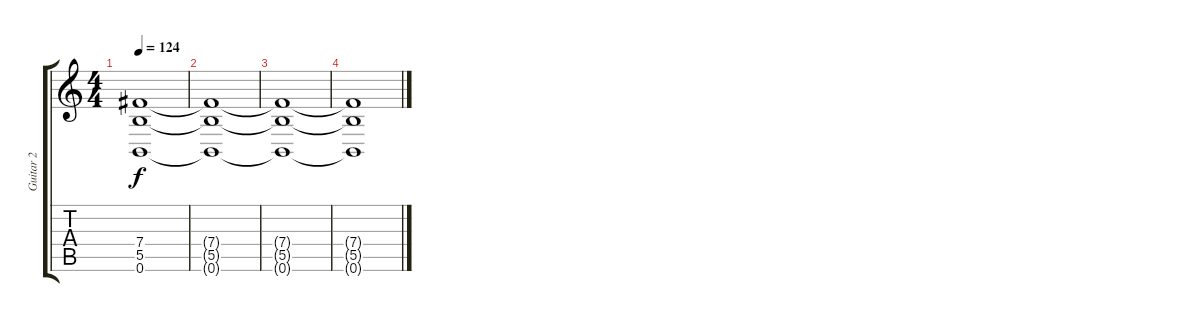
\track ("Guitar 2" "Guitar 2") {instrument electricguitarjazz}
\staff {score tabs}
\tuning (Db4 Ab3 E3 B2 Gb2 B1) {hide}
\ts (4 4)
\tempo 124
\clef g2
\ks c
(7.4 5.5 0.6).1{dy f volume 0} |
(7.4{t} 5.5{t} 0.6{t}).1 |
(7.4{t} 5.5{t} 0.6{t}).1 |
(7.4{t} 5.5{t} 0.6{t}).1
